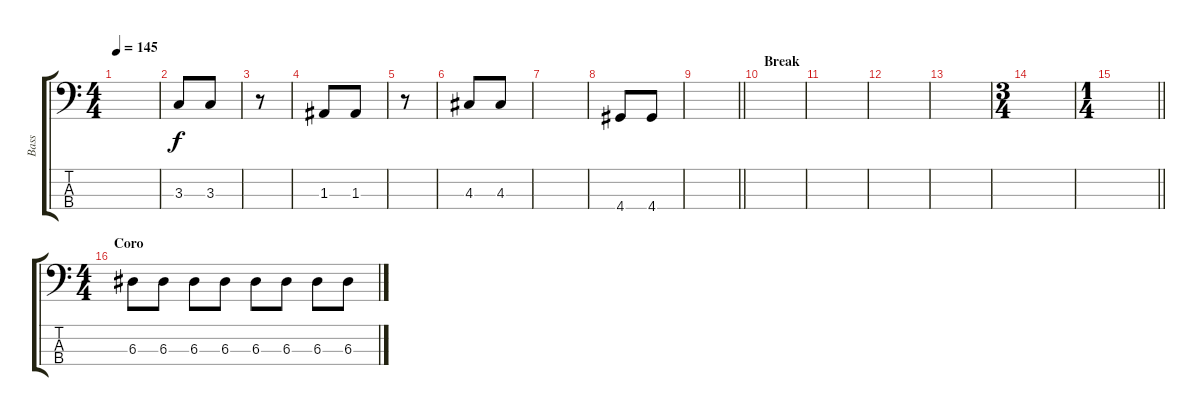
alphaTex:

\track ("Bass" "Bass") {instrument electricbasspick}
\staff {score tabs}
\tuning (G2 D2 A1 E1) {hide}
\ts (4 4)
\tempo 145
\clef f4
\ks c
|
3.3.8 3.3.8 |
r.8 |
1.3.8 1.3.8 |
r.8 |
4.3.8 4.3.8 |
|
4.4.8 4.4.8 |
\barLineRight lightlight
|
\section ("" "Break")
|
|
|
|
\ts (3 4)
|
\ts (1 4)
\barLineRight lightlight
|
\ts (4 4)
\section ("" "Coro")
6.3.8{dy f} 6.3.8 6.3.8 6.3.8 6.3.8 6.3.8 6.3.8 6.3.8
